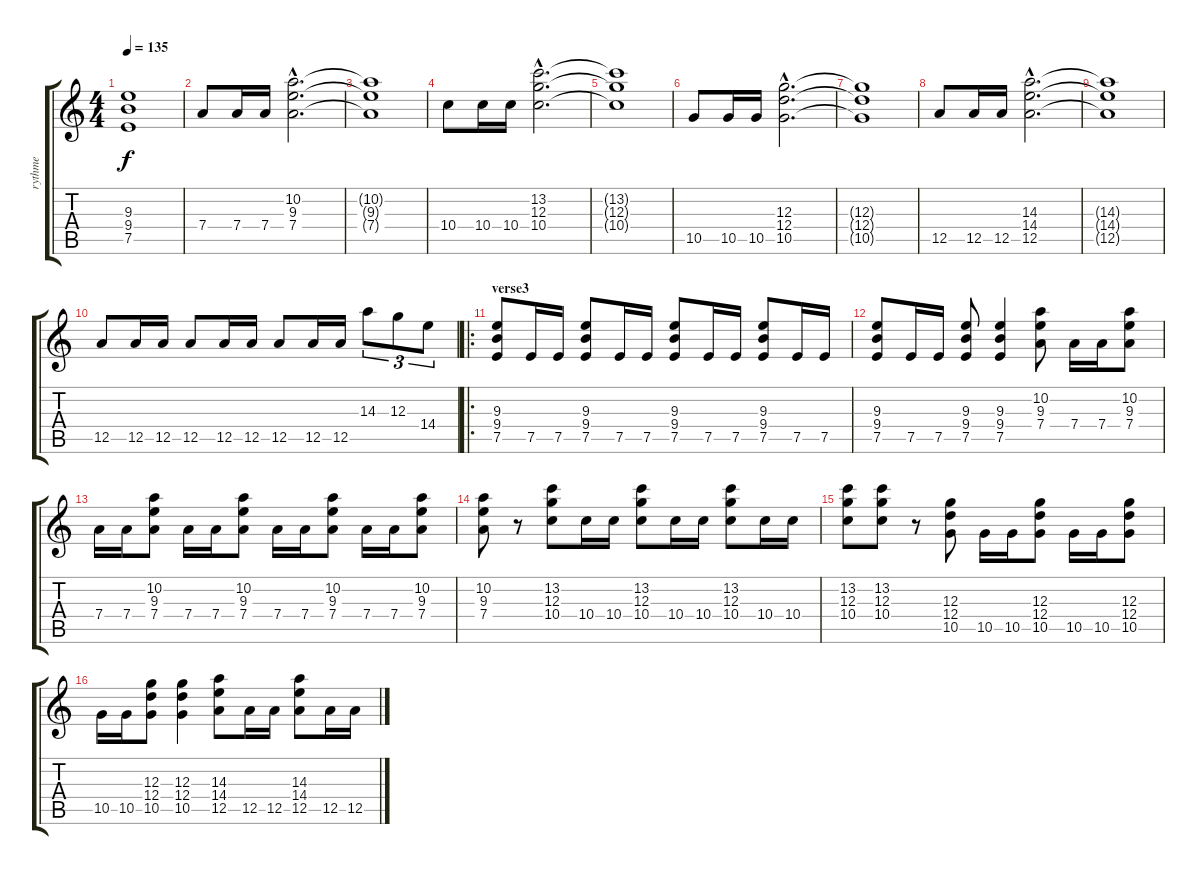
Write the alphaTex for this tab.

\track ("rythme" "rythme") {instrument distortionguitar}
\staff {score tabs}
\tuning (E4 B3 G3 D3 A2 E2) {hide}
\ts (4 4)
\tempo 135
\clef g2
\ks c
(9.3{t} 9.4{t} 7.5{t}).1{dy f} |
7.4.8 7.4.16 7.4.16 (10.2{hac} 9.3{hac} 7.4{hac}).2{d} |
(10.2{t} 9.3{t} 7.4{t}).1 |
10.4.8 10.4.16 10.4.16 (13.2{hac} 12.3{hac} 10.4{hac}).2{d} |
(13.2{t} 12.3{t} 10.4{t}).1 |
10.5.8 10.5.16 10.5.16 (12.3{hac} 12.4{hac} 10.5{hac}).2{d} |
(12.3{t} 12.4{t} 10.5{t}).1 |
12.5.8 12.5.16 12.5.16 (14.3{hac} 14.4{hac} 12.5{hac}).2{d} |
(14.3{t} 14.4{t} 12.5{t}).1 |
12.5.8 12.5.16 12.5.16 12.5.8 12.5.16 12.5.16 12.5.8 12.5.16 12.5.16 14.3.8{tu (3 2)} 12.3.8{tu (3 2)} 14.4.8{tu (3 2)} |
\ro
\section ("" "verse3")
(9.3 9.4 7.5).8 7.5.16 7.5.16 (9.3 9.4 7.5).8 7.5.16 7.5.16 (9.3 9.4 7.5).8 7.5.16 7.5.16 (9.3 9.4 7.5).8 7.5.16 7.5.16 |
(9.3 9.4 7.5).8 7.5.16 7.5.16 (9.3 9.4 7.5).8 (9.3 9.4 7.5).4 (10.2 9.3 7.4).8 7.4.16 7.4.16 (10.2 9.3 7.4).8 |
7.4.16 7.4.16 (10.2 9.3 7.4).8 7.4.16 7.4.16 (10.2 9.3 7.4).8 7.4.16 7.4.16 (10.2 9.3 7.4).8 7.4.16 7.4.16 (10.2 9.3 7.4).8 |
(10.2 9.3 7.4).8 r.8 (13.2 12.3 10.4).8 10.4.16 10.4.16 (13.2 12.3 10.4).8 10.4.16 10.4.16 (13.2 12.3 10.4).8 10.4.16 10.4.16 |
(13.2 12.3 10.4).8 (13.2 12.3 10.4).8 r.8 (12.3 12.4 10.5).8 10.5.16 10.5.16 (12.3 12.4 10.5).8 10.5.16 10.5.16 (12.3 12.4 10.5).8 |
10.5.16 10.5.16 (12.3 12.4 10.5).8 (12.3 12.4 10.5).4 (14.3 14.4 12.5).8 12.5.16 12.5.16 (14.3 14.4 12.5).8 12.5.16 12.5.16
